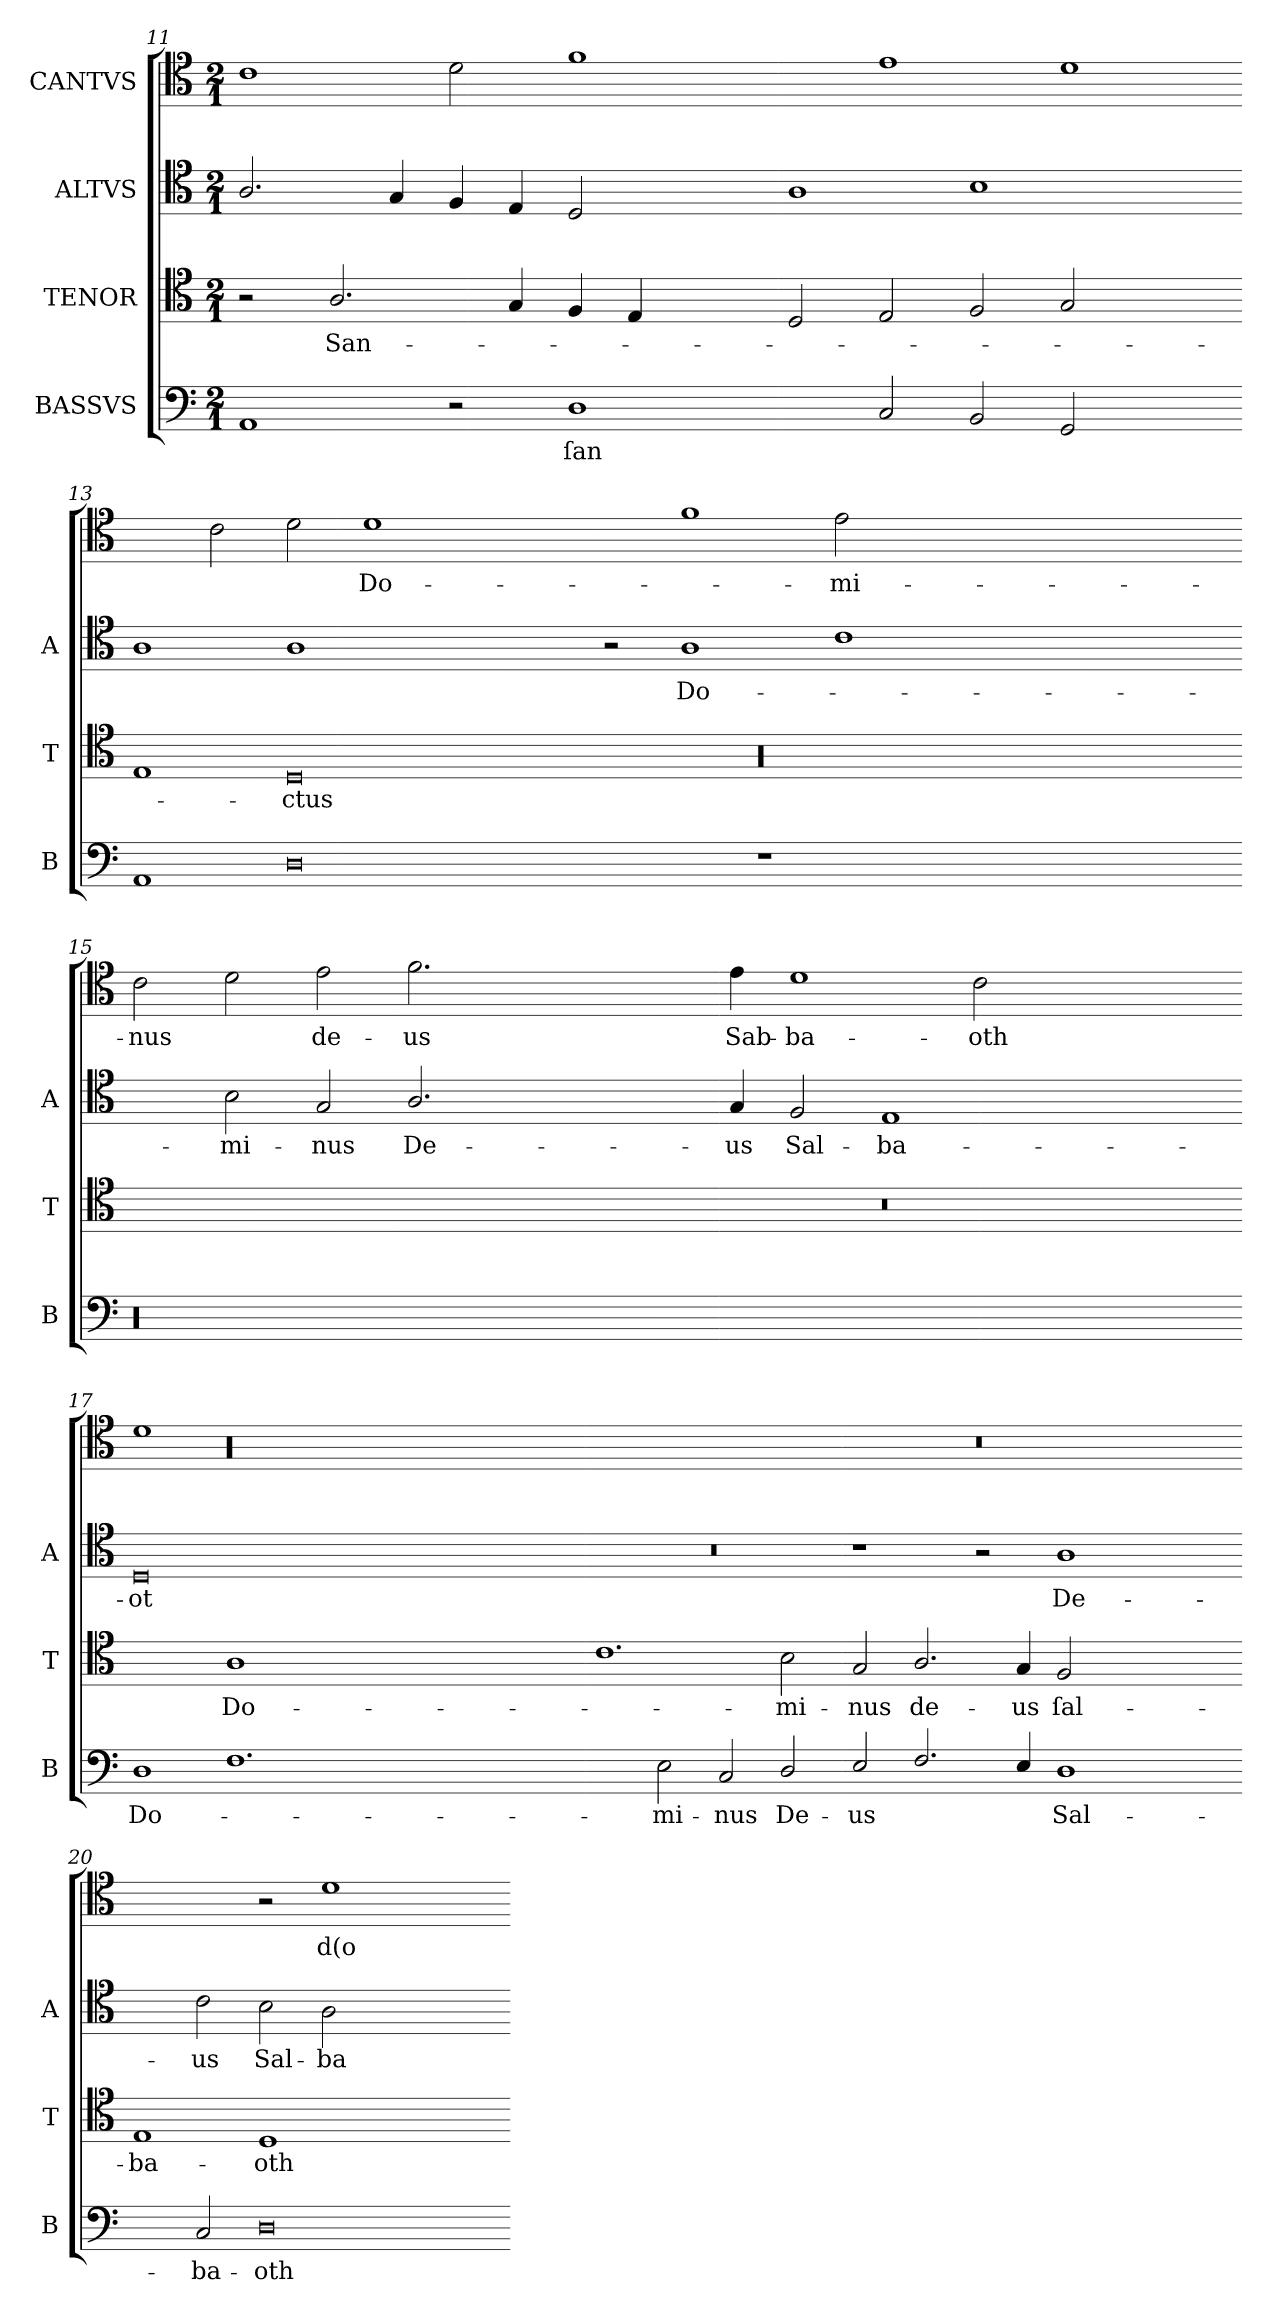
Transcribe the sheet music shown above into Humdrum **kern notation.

**kern	**text	**kern	**text	**kern	**text	**kern	**text
*part4	*part4	*part3	*part3	*part2	*part2	*part1	*part1
*staff4	*staff4	*staff3	*staff3	*staff2	*staff2	*staff1	*staff1
*I"BASSVS	*	*I"TENOR	*	*I"ALTVS	*	*I"CANTVS	*
*I'B	*	*I'T	*	*I'A	*	*	*
*clefF4	*	*clefC4	*	*clefC4	*	*clefC4	*
*k[]	*	*k[]	*	*k[]	*	*k[]	*
*D:dor	*	*D:dor	*	*D:dor	*	*D:dor	*
*M2/1	*	*M2/1	*	*M2/1	*	*M2/1	*
=11	=11	=11	=11	=11	=11	=11	=11
1AA	.	2r	.	2.A/	.	1c	.
.	.	2.A/	San-	.	.	.	.
.	.	.	.	4G/	.	.	.
2r	.	.	.	4F/	.	2d\	.
.	.	4G/	.	4E/	.	.	.
1D\	ſan	4F/	.	2D/	.	1f\	.
.	.	4E/	.	.	.	.	.
.	.	2ryy	.	2ryy	.	.	.
=12-	=12-	=12-	=12-	=12-	=12-	=12-	=12-
2ryy	.	2D/	.	1A	.	2ryy	.
2C/	.	2E/	.	.	.	1e	.
2BB/	.	2F/	.	1B	.	.	.
2GG/	.	2G/	.	.	.	1d\	.
2ryy	.	2ryy	.	2ryy	.	.	.
=13-	=13-	=13-	=13-	=13-	=13-	=13-	=13-
1AA	.	1E	.	1A	.	2ryy	.
.	.	.	.	.	.	2c\	.
0D	.	0D	-ctus	1A	.	2d\	.
.	.	.	.	.	.	1d\	Do-
.	.	.	.	1ryy	.	.	.
.	.	.	.	.	.	2ryy	.
=14-	=14-	=14-	=14-	=14-	=14-	=14-	=14-
1ryy	.	1ryy	.	2r	.	2ryy	.
.	.	.	.	1A	Do-	1f	.
1r	.	00r	.	.	.	.	.
.	.	.	.	1c\	.	2e\	-mi-
0.ryy	.	.	.	.	.	0.ryy	.
.	.	.	.	0ryy	.	.	.
.	.	.	.	2ryy	.	.	.
=15-	=15-	=15-	=15-	=15-	=15-	=15-	=15-
00r	.	00ryy	.	2ryy	.	2c\	-nus
.	.	.	.	2B\	-mi-	2d\	.
.	.	.	.	2G/	-nus	2e\	de-
.	.	.	.	2.A/	De-	2.f\	-us
.	.	.	.	1..ryy	.	1..ryy	.
=16-	=16-	=16-	=16-	=16-	=16-	=16-	=16-
0ryy	.	2.ryy	.	4G/	-us	4e\	Sab-
.	.	.	.	2F/	Sal-	1d	-ba-
.	.	0r	.	1E	-ba-	.	.
.	.	.	.	.	.	2c\	-oth
.	.	.	.	1ryy	.	1ryy	.
2.ryy	.	.	.	.	.	.	.
=17-	=17-	=17-	=17-	=17-	=17-	=17-	=17-
1D	Do-	1ryy	.	0D	-ot	1d	.
1.F	.	1A	Do-	.	.	00r	.
.	.	0.ryy	.	0.ryy	.	.	.
0ryy	.	.	.	.	.	.	.
2ryy	.	.	.	.	.	.	.
=18-	=18-	=18-	=18-	=18-	=18-	=18-	=18-
2ryy	.	1.c	.	0r	.	0ryy	.
2E\	-mi-	.	.	.	.	.	.
2C/	-nus	.	.	.	.	.	.
2D/	De-	2B\	-mi-	.	.	.	.
=19-	=19-	=19-	=19-	=19-	=19-	=19-	=19-
2E/	-us	2G/	-nus	1r	.	1ryy	.
2.F/	.	2.A/	de-	.	.	.	.
.	.	.	.	2r	.	0r	.
4E/	.	4G/	-us	.	.	.	.
1D\	Sal-	2F/	ſal-	1A\	De-	.	.
.	.	1ryy	.	.	.	.	.
2ryy	.	.	.	2ryy	.	.	.
=20-	=20-	=20-	=20-	=20-	=20-	=20-	=20-
2ryy	.	1E	-ba-	2ryy	.	1ryy	.
2C/	-ba-	.	.	2c\	-us	.	.
0D	-oth	1D	-oth	2B\	Sal-	2r	.
.	.	.	.	2A\	-ba-	1d\	d(o-
.	.	1ryy	.	1ryy	.	.	.
.	.	.	.	.	.	2ryy	.
=-	=-	=-	=-	=-	=-	=-	=-
*-	*-	*-	*-	*-	*-	*-	*-
